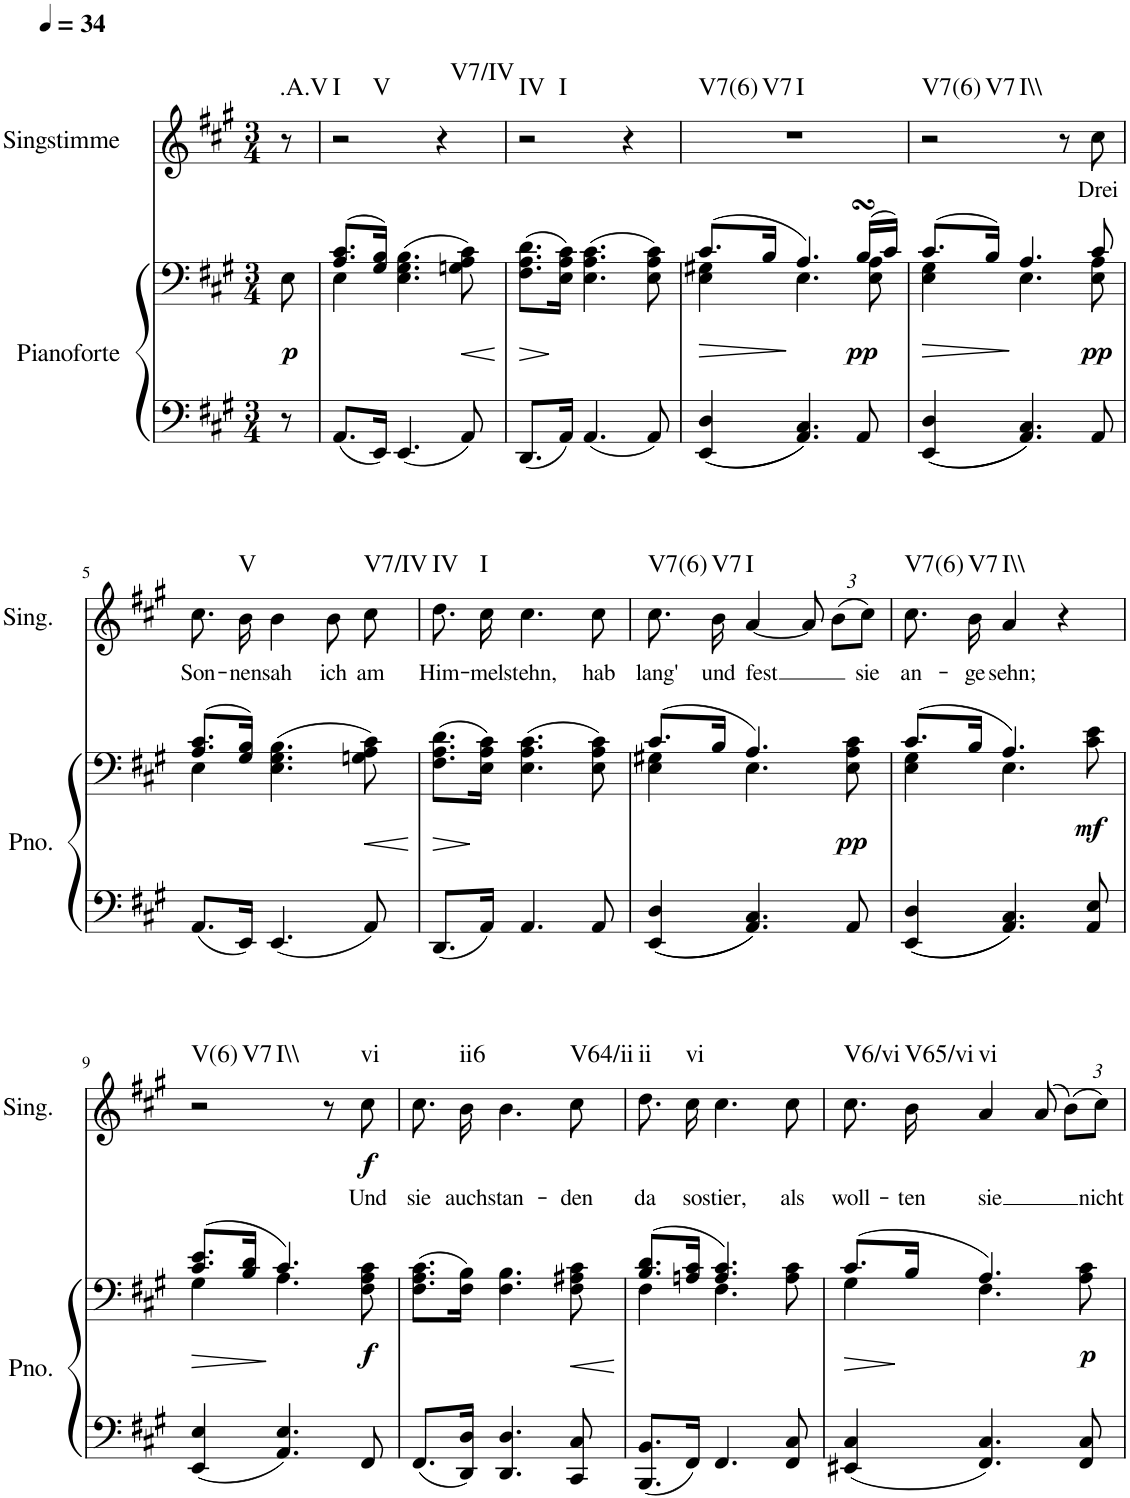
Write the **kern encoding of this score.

**kern	**kern	**dynam	**kern	**text	**dynam	**harte
*part2	*part2	*part2	*part1	*part1	*part1	*part1
*staff3	*staff2	*staff2/3	*staff1	*staff1	*staff1	*
*I"Pianoforte	*	*	*I"Singstimme	*	*	*
*I'Pno.	*	*	*I'Sing.	*	*	*
*clefF4	*clefF4	*	*clefG2	*	*	*
*k[f#c#g#]	*k[f#c#g#]	*	*k[f#c#g#]	*	*	*
*M3/4	*M3/4	*	*M3/4	*	*	*
*MM34	*MM34	*	*MM34	*	*	*
=	=	=	=	=	=	=
!	!	!LO:DY:b	!	!	!	!LO:H:kt=.A.V
8r	8E\	p	8r	.	.	N
=1	=1	=1	=1	=1	=1	=1
*	*^	*	*	*	*	*
!	!	!	!	!	!	!	!LO:H:n=1:kt=I
!	!	!	!	!	!	!	!LO:H:n=2:kt=V
8.AA/L	(8.A/ 8.c#/L	4E\	.	2r	.	.	N N
16EE/Jk	16G#/ 16B/Jk)	.	.	.	.	.	.
4.EE/	(4.E\ 4.G#\ 4.B\	2ryy	.	.	.	.	.
!	!	!	!	!	!	!	!LO:H:kt=V7/IV
.	.	.	.	4r	.	.	N
!	!	!	!LO:HP:b	!	!	!	!
8AA/	8Gn\ 8A\ 8c#\)	.	<	.	.	.	.
*	*v	*v	*	*	*	*	*
.	.	[	.	.	.	.
=2	=2	=2	=2	=2	=2	=2
!	!	!LO:HP:b	!	!	!	!LO:H:n=1:kt=IV
!	!	!	!	!	!	!LO:H:n=2:kt=I
8.DD/L	(8.F#\ 8.A\ 8.d\L	>	2r	.	.	N N
16AA/Jk	16E\ 16A\ 16c#\Jk)	]	.	.	.	.
4.AA/	(4.E\ 4.A\ 4.c#\	.	.	.	.	.
.	.	.	4r	.	.	.
8AA/	8E\ 8A\ 8c#\)	.	.	.	.	.
=3	=3	=3	=3	=3	=3	=3
!	!	!LO:HP:b	!	!	!	!LO:H:n=1:kt=V7(6)
*	*^	*	*	*	*	*
!	!	!	!	!	!	!	!LO:H:n=2:kt=V7
!	!	!	!	!	!	!	!LO:H:n=3:kt=I
4EE/ 4D/	(8.c#/L	4E\ 4G#X\	>	2.r	.	.	N N N
.	16B/Jk	.	.	.	.	.	.
4.AA/ 4.C#/	4.A/)	4.E\	]	.	.	.	.
!	!	!	!LO:DY:b	!	!	!	!
8AA/	(16BsSSS/LL	8E\ 8A\	pp	.	.	.	.
.	16c#/JJ)	.	.	.	.	.	.
=4	=4	=4	=4	=4	=4	=4	=4
!	!	!	!LO:HP:b	!	!	!	!LO:H:n=1:kt=V7(6)
!	!	!	!	!	!	!	!LO:H:n=2:kt=V7
!	!	!	!	!	!	!	!LO:H:n=3:kt=I\\
4EE/ 4D/	(8.c#/L	4E\ 4G#\	>	2r	.	.	N N N
.	16B/Jk)	.	.	.	.	.	.
4.AA/ 4.C#/	4.A/	4.E\	]	.	.	.	.
.	.	.	.	8r	.	.	.
!	!	!	!LO:DY:b	!	!LO:LY:b	!	!
8AA/	8c#/	8E\ 8A\	pp	8cc#\	Drei	.	.
!!LO:LB:g=z
=5	=5	=5	=5	=5	=5	=5	=5
!	!	!	!	!	!LO:LY:b	!	!
8.AA/L	(8.A/ 8.c#/L	4E\	.	8.cc#\	Son-	.	.
!	!	!	!	!	!LO:LY:b	!	!LO:H:kt=V
16EE/Jk	16G#/ 16B/Jk)	.	.	16b\	-nen	.	N
!	!	!	!	!	!LO:LY:b	!	!
4.EE/	(4.E\ 4.G#\ 4.B\	2ryy	.	4b\	sah	.	.
!	!	!	!	!	!LO:LY:b	!	!
.	.	.	.	8b\	ich	.	.
!	!	!	!LO:HP:b	!	!LO:LY:b	!	!LO:H:kt=V7/IV
8AA/	8Gn\ 8A\ 8c#\)	.	<	8cc#\	am	.	N
*	*v	*v	*	*	*	*	*
.	.	[	.	.	.	.
=6	=6	=6	=6	=6	=6	=6
!	!	!LO:HP:b	!	!LO:LY:b	!	!LO:H:kt=IV
8.DD/L	(8.F#\ 8.A\ 8.d\L	>	8.dd\	Him-	.	N
!	!	!	!	!LO:LY:b	!	!LO:H:kt=I
16AA/Jk	16E\ 16A\ 16c#\Jk)	]	16cc#\	-mel	.	N
!	!	!	!	!LO:LY:b	!	!
4.AA/	(4.E\ 4.A\ 4.c#\	.	4.cc#\	stehn,	.	.
!	!	!	!	!LO:LY:b	!	!
8AA/	8E\ 8A\ 8c#\)	.	8cc#\	hab	.	.
=7	=7	=7	=7	=7	=7	=7
*	*^	*	*	*	*	*
!	!	!	!	!	!LO:LY:b	!	!LO:H:kt=V7(6)
4EE/ 4D/	(8.c#/L	4E\ 4G#X\	.	8.cc#\	lang'	.	N
!	!	!	!	!	!LO:LY:b	!	!LO:H:kt=V7
.	16B/Jk	.	.	16b\	und	.	N
!	!	!	!	!	!LO:LY:b	!	!LO:H:kt=I
4.AA/ 4.C#/	4.A/)	4.E\	.	[4a/	fest	.	N
*	*	*	*	*Xbrackettup	*	*	*
.	.	.	.	12a/]	.	.	.
.	.	.	.	(12b\L	.	.	.
!	!	!	!LO:DY:b	!	!	!	!
8AA/	8E\ 8A\ 8c#\	8ryy	pp	.	.	.	.
!	!	!	!	!	!LO:LY:b	!	!
.	.	.	.	12cc#\J)	sie	.	.
=8	=8	=8	=8	=8	=8	=8	=8
!	!	!	!	!	!LO:LY:b	!	!LO:H:kt=V7(6)
4EE/ 4D/	(8.c#/L	4E\ 4G#\	.	8.cc#\	an-	.	N
!	!	!	!	!	!LO:LY:b	!	!LO:H:kt=V7
.	16B/Jk	.	.	16b\	-ge-	.	N
!	!	!	!	!	!LO:LY:b	!	!LO:H:kt=I\\
4.AA/ 4.C#/	4.A/)	4.E\	.	4a/	-sehn;	.	N
.	.	.	.	4r	.	.	.
!	!	!	!LO:DY:b	!	!	!	!
8AA/ 8E/	8ryy	8c#\ 8e\	mf	.	.	.	.
!!LO:LB:g=z
=9	=9	=9	=9	=9	=9	=9	=9
!	!	!	!LO:HP:b	!	!	!	!LO:H:n=1:kt=V(6)
!	!	!	!	!	!	!	!LO:H:n=2:kt=V7
!	!	!	!	!	!	!	!LO:H:n=3:kt=I\\
4EE/ 4E/	(8.c#/ 8.e/L	4G#\	>	2r	.	.	N N N
.	16B/ 16d/Jk	.	.	.	.	.	.
4.AA/ 4.E/	4.c#/)	4.A\	]	.	.	.	.
.	.	.	.	8r	.	.	.
!	!	!	!LO:DY:b	!	!LO:LY:b	!LO:DY:b	!LO:H:kt=vi
8FF#/	8ryy	8F#\ 8A\ 8c#\	f	8cc#\	Und	f	N
=10	=10	=10	=10	=10	=10	=10	=10
!	!	!	!	!	!LO:LY:b	!	!
*	*v	*v	*	*	*	*	*
8.FF#/L	(8.F#\ 8.A\ 8.c#\L	.	8.cc#\	sie	.	.
!	!	!	!	!LO:LY:b	!	!LO:H:kt=ii6
16DD/ 16D/Jk	16F#\ 16B\Jk)	.	16b\	auch	.	N
!	!	!	!	!LO:LY:b	!	!
4.DD/ 4.D/	4.F#\ 4.B\	.	4.b\	stan-	.	.
!	!	!LO:HP:b	!	!LO:LY:b	!	!LO:H:kt=V64/ii
8CC#/ 8C#/	8F#\ 8A#X\ 8c#\	<	8cc#\	-den	.	N
.	.	[	.	.	.	.
=11	=11	=11	=11	=11	=11	=11
*	*^	*	*	*	*	*
!	!	!	!	!	!LO:LY:b	!	!LO:H:kt=ii
8.BBB/ 8.BB/L	(8.B/ 8.d/L	4F#\	.	8.dd\	da	.	N
!	!	!	!	!	!LO:LY:b	!	!LO:H:kt=vi
16FF#/Jk	16An/ 16c#/Jk	.	.	16cc#\	so	.	N
!	!	!	!	!	!LO:LY:b	!	!
4.FF#/	4.A/ 4.c#/)	4.F#\	.	4.cc#\	stier,	.	.
!	!	!	!	!	!LO:LY:b	!	!
8FF#/ 8C#/	8ryy	8A\ 8c#\	.	8cc#\	als	.	.
=12	=12	=12	=12	=12	=12	=12	=12
!	!	!	!LO:HP:b	!	!LO:LY:b	!	!LO:H:kt=V6/vi
4EE#X/ 4C#/	(8.c#/L	4G#\	>	8.cc#\	woll-	.	N
!	!	!	!	!	!LO:LY:b	!	!LO:H:kt=V65/vi
.	16B/Jk	.	]	16b\	-ten	.	N
!	!	!	!	!	!LO:LY:b	!	!LO:H:kt=vi
4.FF#/ 4.C#/	4.A/)	4.F#\	.	4a/	sie	.	N
.	.	.	.	(12a/	.	.	.
.	.	.	.	(12b\L)	.	.	.
!	!	!	!LO:DY:b	!	!	!	!
8FF#/ 8C#/	8ryy	8A\ 8c#\	p	.	.	.	.
!	!	!	!	!	!LO:LY:b	!	!
.	.	.	.	12cc#\J)	nicht	.	.
*	*v	*v	*	*	*	*	*
=	=	=	=	=	=	=
*-	*-	*-	*-	*-	*-	*-
